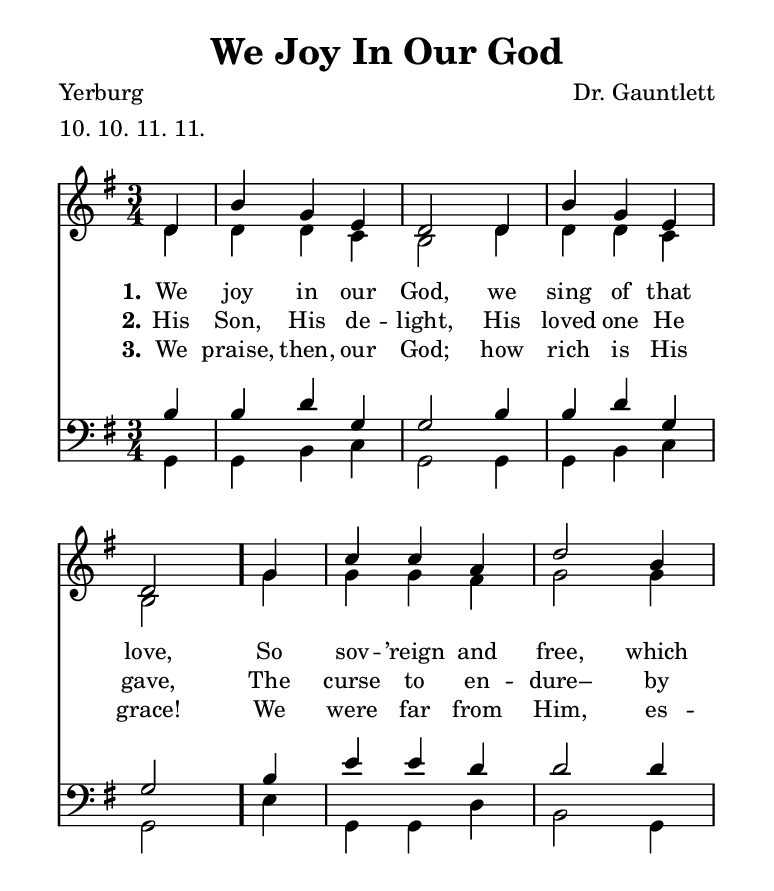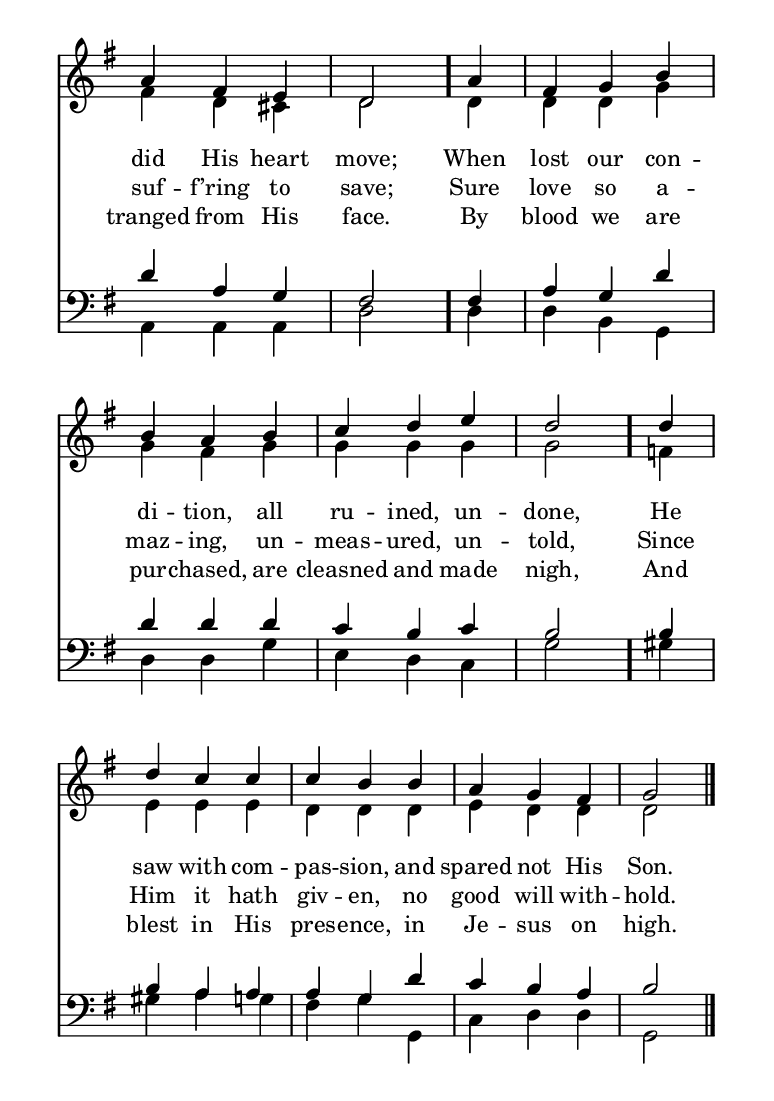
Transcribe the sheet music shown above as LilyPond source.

\include "common/global.ily"
\paper {
  \include "common/paper.ily"
  ragged-bottom = ##t
  systems-per-page = #(cond (is-eogsized 2) (#t #f))
  system-count = #(cond (is-eogsized 3) (#t #f))
}

\header{
  hymnnumber = "265"
  title = "We Joy In Our God"
  tunename = "Houghton"
  meter = "10. 10. 11. 11."
  poet = "Yerburg"
  composer = "Dr. Gauntlett"
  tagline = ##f
}

global = {
  \include "common/overrides.ily"
  \override Staff.TimeSignature.style = #'numbered
  \time 3/4
  \override Score.MetronomeMark.transparent = ##t % hide all fermata changes too
  \tempo 4=80
  \key g \major
  \partial 4
  \autoBeamOff
}

notesSoprano = {
\global
\relative c' {

  d4 | b' g e | d2 d4 | b' g e | d2
  g4 | c c a | d2 b4 | a fis e | d2
  a'4 | fis g b | b a b | c d e | d2
  d4 | d c c | c b b | a g fis | g2

  \bar "|."

}
}

notesAlto = {
\global
\relative e' {

  d4 | d d c | b2 d4 | d d c | b2
  g'4 | g g fis | g2 g4 | fis d cis | d2
  d4 | d d g | g fis g | g g g | g2
  f4 | e e e | d d d | e d d | d2

}
}

notesTenor = {
\global
\relative a {

  b4 | b d g, | g2 b4 | b d g, | g2
  b4 | e e d | d2 d4 | d a g | fis2
  fis4 | a g d' | d d d | c b c | b2
  b4 | b a a | a g d' | c b a | b2

}
}

notesBass = {
\global
\relative f, {

  g4 | g b c | g2 g4 | g b c | g2
  e'4 | g, g d' | b2 g4 | a4 a a | d2
  d4 | d b g | d' d g | e d c | g'2
  gis4 | gis a g | fis g g, | c d d | g,2

}
}

wordsA = \lyricmode {
\set stanza = "1."

We joy in our God, we sing of that love, \bar "."
So sov -- ’reign and free, which did His heart move; \bar "."
When lost our con -- di -- tion, all ru -- ined, un -- done, \bar "."
He saw with com -- pas -- sion, and spared not His Son. \bar "."

}

wordsB = \lyricmode {
\set stanza = "2."

His Son, His de -- light, His loved one He gave,
The curse to en -- dure– by suf -- f’ring to save;
Sure love so a -- maz -- ing, un -- meas -- ured, un -- told,
Since Him it hath giv -- en, no good will with -- hold.

}

wordsC = \lyricmode {
\set stanza = "3."

We praise, then, our God; how rich is His grace!
We were far from Him, es -- tranged from His face.
By blood we are pur -- chased, are cleasned and made nigh,
And blest in His pres -- ence, in Je -- sus on high.

}

\score {
  \context ChoirStaff <<
    \context Staff = upper <<
      \set ChoirStaff.systemStartDelimiter = #'SystemStartBar
      \context Voice  = sopranos { \voiceOne << \notesSoprano >> }
      \context Voice  = altos { \voiceTwo << \notesAlto >> }
      \context Lyrics = one   \lyricsto sopranos \wordsA
      \context Lyrics = two   \lyricsto sopranos \wordsB
      \context Lyrics = three \lyricsto sopranos \wordsC
    >>
    \context Staff = men <<
      \clef bass
      \context Voice  = tenors { \voiceOne << \notesTenor >> }
      \context Voice  = basses { \voiceTwo << \notesBass >> }
    >>
  >>
  \layout {
    \include "common/layout.ily"
  }
  \midi{
    \include "common/midi.ily"
  }
}

\version "2.19.49"  % necessary for upgrading to future LilyPond versions.

% vi:set et ts=2 sw=2 ai nocindent syntax=lilypond:
